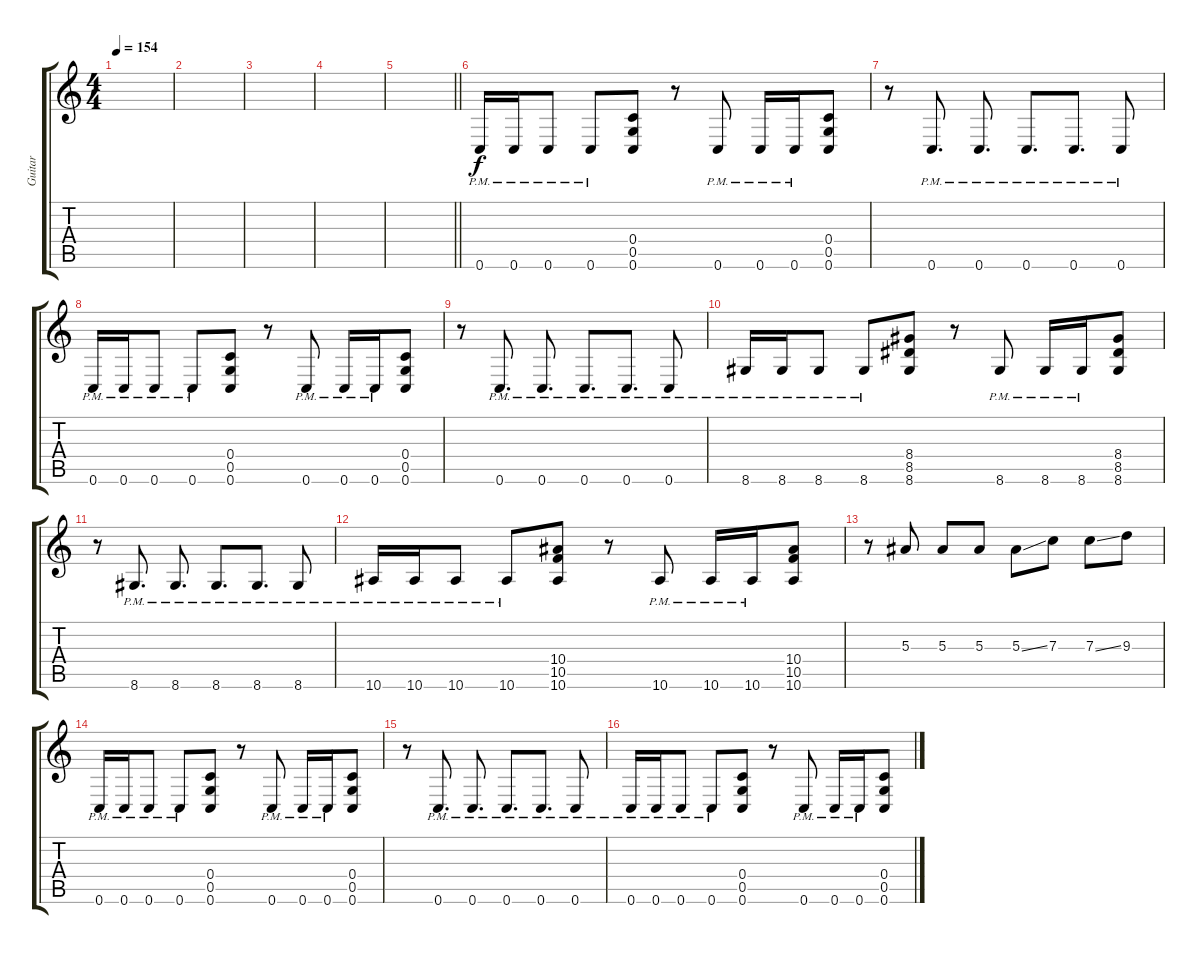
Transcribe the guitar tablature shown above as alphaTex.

\track ("Guitar" "Guitar") {instrument distortionguitar}
\staff {score tabs}
\tuning (D4 A3 F3 C3 G2 C2) {hide}
\ts (4 4)
\tempo 154
\clef g2
\ks c
|
|
|
|
\barLineRight lightlight
|
\section ("" " ")
0.6{pm}.16 0.6{pm}.16 0.6{pm}.8 0.6{pm}.8 (0.4 0.5 0.6).8 r.8 0.6{pm}.8 0.6{pm}.16 0.6{pm}.16 (0.4 0.5 0.6).8 |
r.8 0.6{pm}.8{d} 0.6{pm}.8{d} 0.6{pm}.8{d} 0.6{pm}.8{d} 0.6{pm}.8 |
0.6{pm}.16 0.6{pm}.16 0.6{pm}.8 0.6{pm}.8 (0.4 0.5 0.6).8 r.8 0.6{pm}.8 0.6{pm}.16 0.6{pm}.16 (0.4 0.5 0.6).8 |
r.8 0.6{pm}.8{d} 0.6{pm}.8{d} 0.6{pm}.8{d} 0.6{pm}.8{d} 0.6{pm}.8 |
8.6{pm}.16 8.6{pm}.16 8.6{pm}.8 8.6{pm}.8 (8.4 8.5 8.6).8 r.8 8.6{pm}.8 8.6{pm}.16 8.6{pm}.16 (8.4 8.5 8.6).8 |
r.8 8.6{pm}.8{d} 8.6{pm}.8{d} 8.6{pm}.8{d} 8.6{pm}.8{d} 8.6{pm}.8 |
10.6{pm}.16 10.6{pm}.16 10.6{pm}.8 10.6{pm}.8 (10.4 10.5 10.6).8 r.8 10.6{pm}.8 10.6{pm}.16 10.6{pm}.16 (10.4 10.5 10.6).8 |
r.8 5.3.8 5.3.8 5.3.8 5.3{ss}.8 7.3.8 7.3{ss}.8 9.3.8 |
0.6{pm}.16 0.6{pm}.16 0.6{pm}.8 0.6{pm}.8 (0.4 0.5 0.6).8 r.8 0.6{pm}.8 0.6{pm}.16 0.6{pm}.16 (0.4 0.5 0.6).8 |
r.8 0.6{pm}.8{d} 0.6{pm}.8{d} 0.6{pm}.8{d} 0.6{pm}.8{d} 0.6{pm}.8 |
0.6{pm}.16 0.6{pm}.16 0.6{pm}.8 0.6{pm}.8 (0.4 0.5 0.6).8 r.8 0.6{pm}.8 0.6{pm}.16 0.6{pm}.16 (0.4 0.5 0.6).8
